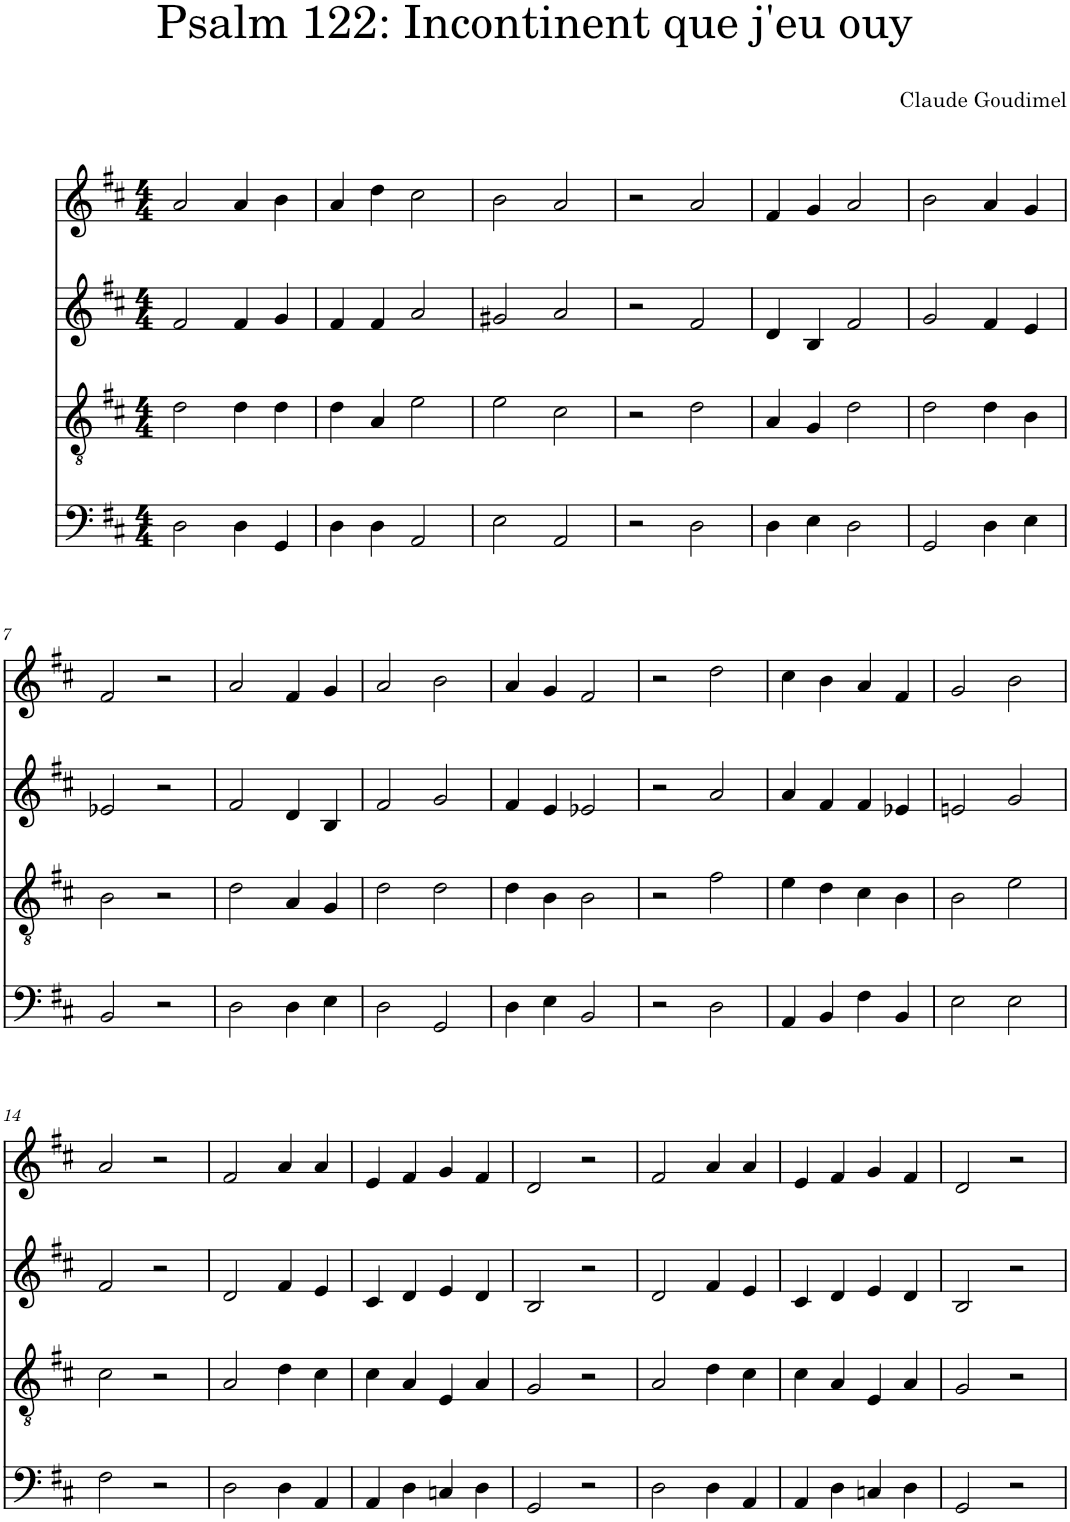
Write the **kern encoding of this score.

**kern	**kern	**kern	**kern
*part4	*part3	*part2	*part1
*staff4	*staff3	*staff2	*staff1
*I"Piano	*I"Piano	*I"Piano	*I"Piano
*I'Pno	*I'Pno	*I'Pno	*I'Pno
*clefF4	*clefGv2	*clefG2	*clefG2
*k[f#c#]	*k[f#c#]	*k[f#c#]	*k[f#c#]
*M4/4	*M4/4	*M4/4	*M4/4
=1	=1	=1	=1
2D\	2d\	2f#/	2a/
4D\	4d\	4f#/	4a/
4GG/	4d\	4g/	4b\
=2	=2	=2	=2
4D\	4d\	4f#/	4a/
4D\	4A/	4f#/	4dd\
2AA/	2e\	2a/	2cc#\
=3	=3	=3	=3
2E\	2e\	2g#X/	2b\
2AA/	2c#\	2a/	2a/
=4	=4	=4	=4
2r	2r	2r	2r
2D\	2d\	2f#/	2a/
=5	=5	=5	=5
4D\	4A/	4d/	4f#/
4E\	4G/	4B/	4g/
2D\	2d\	2f#/	2a/
=6	=6	=6	=6
2GG/	2d\	2g/	2b\
4D\	4d\	4f#/	4a/
4E\	4B\	4e/	4g/
!!LO:LB:g=z
=7	=7	=7	=7
2BB/	2B\	2e-X/	2f#/
2r	2r	2r	2r
=8	=8	=8	=8
2D\	2d\	2f#/	2a/
4D\	4A/	4d/	4f#/
4E\	4G/	4B/	4g/
=9	=9	=9	=9
2D\	2d\	2f#/	2a/
2GG/	2d\	2g/	2b\
=10	=10	=10	=10
4D\	4d\	4f#/	4a/
4E\	4B\	4e/	4g/
2BB/	2B\	2e-X/	2f#/
=11	=11	=11	=11
2r	2r	2r	2r
2D\	2f#\	2a/	2dd\
=12	=12	=12	=12
4AA/	4e\	4a/	4cc#\
4BB/	4d\	4f#/	4b\
4F#\	4c#\	4f#/	4a/
4BB/	4B\	4e-X/	4f#/
=13	=13	=13	=13
2E\	2B\	2en/	2g/
2E\	2e\	2g/	2b\
!!LO:LB:g=z
=14	=14	=14	=14
2F#\	2c#\	2f#/	2a/
2r	2r	2r	2r
=15	=15	=15	=15
2D\	2A/	2d/	2f#/
4D\	4d\	4f#/	4a/
4AA/	4c#\	4e/	4a/
=16	=16	=16	=16
4AA/	4c#\	4c#/	4e/
4D\	4A/	4d/	4f#/
4Cn/	4E/	4e/	4g/
4D\	4A/	4d/	4f#/
=17	=17	=17	=17
2GG/	2G/	2B/	2d/
2r	2r	2r	2r
=18	=18	=18	=18
2D\	2A/	2d/	2f#/
4D\	4d\	4f#/	4a/
4AA/	4c#\	4e/	4a/
=19	=19	=19	=19
4AA/	4c#\	4c#/	4e/
4D\	4A/	4d/	4f#/
4Cn/	4E/	4e/	4g/
4D\	4A/	4d/	4f#/
=20	=20	=20	=20
2GG/	2G/	2B/	2d/
2r	2r	2r	2r
=	=	=	=
*-	*-	*-	*-
